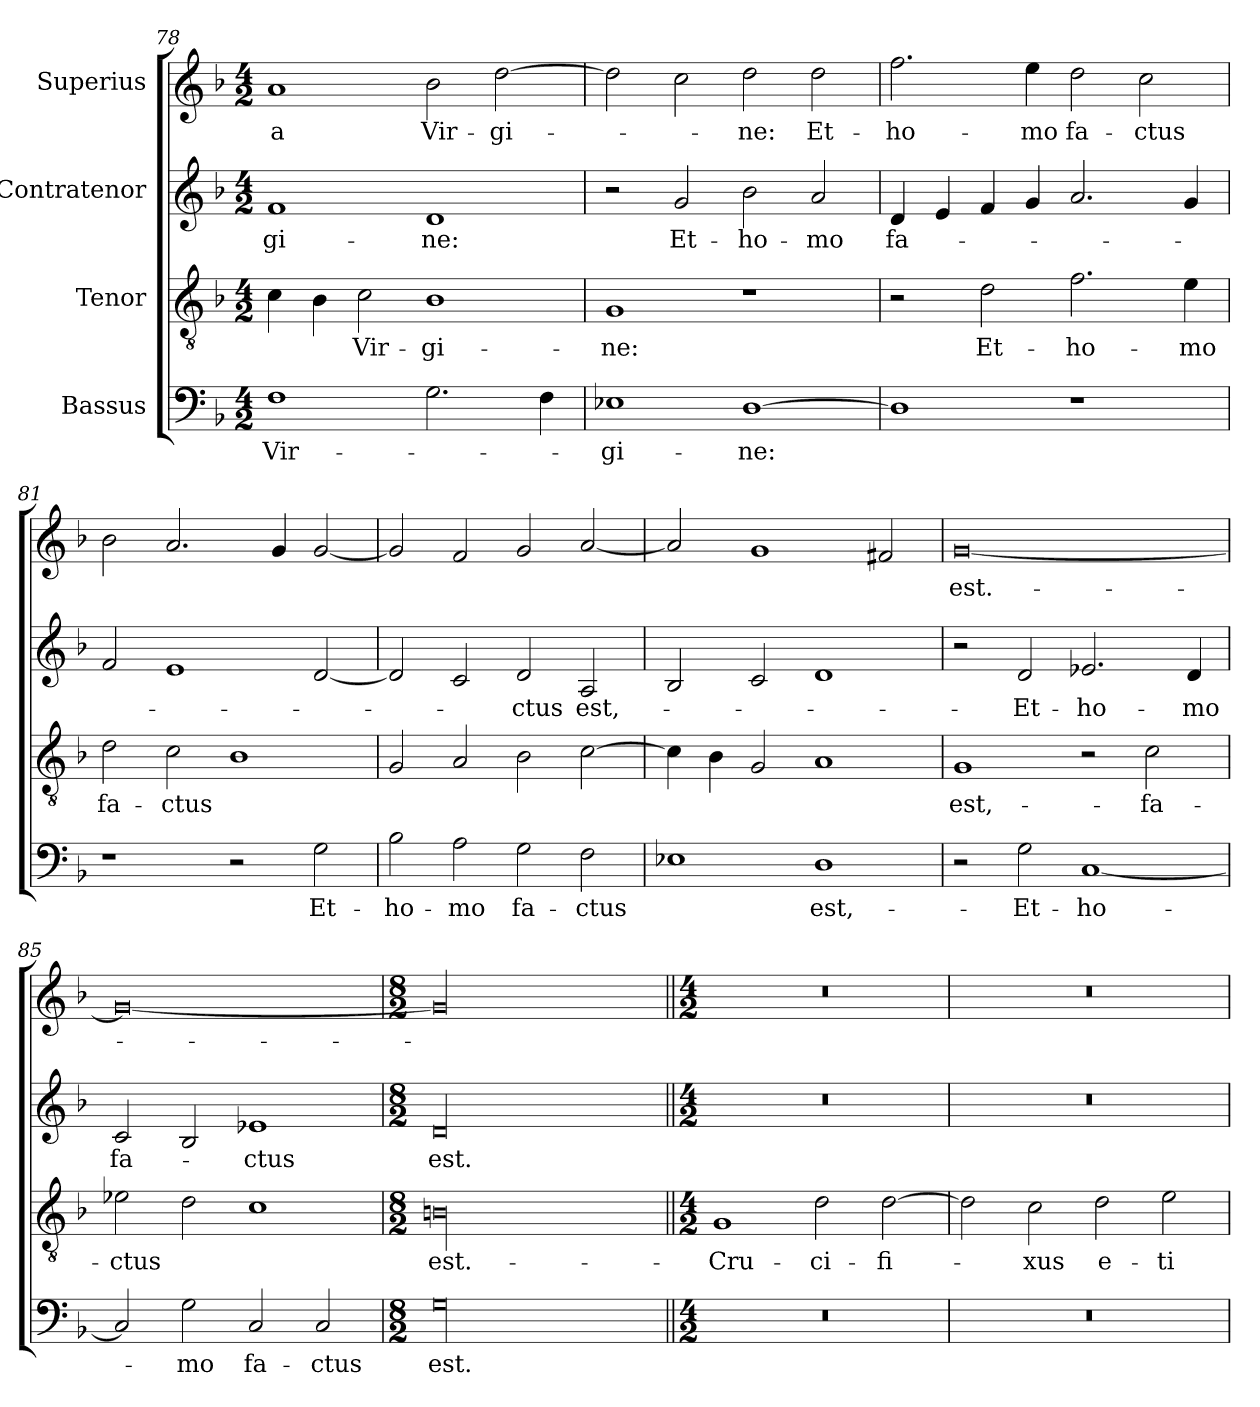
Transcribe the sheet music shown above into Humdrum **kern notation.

**kern	**text	**kern	**text	**kern	**text	**kern	**text
*part4	*part4	*part3	*part3	*part2	*part2	*part1	*part1
*staff4	*staff4	*staff3	*staff3	*staff2	*staff2	*staff1	*staff1
*I"Bassus	*	*I"Tenor	*	*I"Contratenor	*	*I"Superius	*
*clefF4	*	*clefGv2	*	*clefG2	*	*clefG2	*
*k[b-]	*	*k[b-]	*	*k[b-]	*	*k[b-]	*
*M4/2	*	*M4/2	*	*M4/2	*	*M4/2	*
=78	=78	=78	=78	=78	=78	=78	=78
1F\	Vir-	4c\	.	1f/	-gi-	1a/	-a
.	.	4B-\	.	.	.	.	.
.	.	2c\	Vir-	.	.	.	.
2.G\	.	1B-\	-gi-	1d/	-ne:	2b-\	Vir-
.	.	.	.	.	.	[2dd\	-gi-
4F\	.	.	.	.	.	.	.
=79	=79	=79	=79	=79	=79	=79	=79
1E-X\	-gi-	1G/	-ne:	2r	.	2dd\]	.
.	.	.	.	2g/	Et-	2cc\	.
[1D\	-ne:	1r	.	2b-\	ho-	2dd\	-ne:
.	.	.	.	2a/	-mo	2dd\	Et-
=80	=80	=80	=80	=80	=80	=80	=80
1D\]	.	2r	.	4d/	fa-	2.ff\	ho-
.	.	.	.	4e/	.	.	.
.	.	2d\	Et-	4f/	.	.	.
.	.	.	.	4g/	.	4ee\	-mo
1r	.	2.f\	ho-	2.a/	.	2dd\	fa-
.	.	.	.	.	.	2cc\	-ctus
.	.	4e\	-mo	4g/	.	.	.
=81	=81	=81	=81	=81	=81	=81	=81
1r	.	2d\	fa-	2f/	.	2b-\	.
.	.	2c\	-ctus	1e/	.	2.a/	.
2r	.	1B-\	.	.	.	.	.
.	.	.	.	.	.	4g/	.
2G\	Et-	.	.	[2d/	.	[2g/	.
=82	=82	=82	=82	=82	=82	=82	=82
2B-\	ho-	2G/	.	2d/]	.	2g/]	.
2A\	-mo	2A/	.	2c/	.	2f/	.
2G\	fa-	2B-\	.	2d/	-ctus	2g/	.
2F\	-ctus	[2c\	.	2A/	est,-	[2a/	.
=83	=83	=83	=83	=83	=83	=83	=83
1E-X\	.	4c\]	.	2B-/	.	2a/]	.
.	.	4B-\	.	.	.	.	.
.	.	2G/	.	2c/	.	1g/	.
1D\	est,-	1A/	.	1d/	.	.	.
.	.	.	.	.	.	2f#X/	.
=84	=84	=84	=84	=84	=84	=84	=84
2r	.	1G/	est,-	2r	.	[0g/	est.-
2G\	Et-	.	.	2d/	Et-	.	.
[1C/	ho-	2r	.	2.e-X/	ho-	.	.
.	.	2c\	fa-	.	.	.	.
.	.	.	.	4d/	-mo	.	.
=85	=85	=85	=85	=85	=85	=85	=85
2C/]	.	2e-X\	-ctus	2c/	fa-	0g/_	.
2G\	-mo	2d\	.	2B-/	.	.	.
2C/	fa-	1c\	.	1e-X/	-ctus	.	.
2C/	-ctus	.	.	.	.	.	.
=86	=86	=86	=86	=86	=86	=86	=86
*M8/2	*	*M8/2	*	*M8/2	*	*M8/2	*
00G\	est.-	00Bn\	est.-	00d/	est.-	00g/]	.
=87||	=87||	=87||	=87||	=87||	=87||	=87||	=87||
*M4/2	*	*M4/2	*	*M4/2	*	*M4/2	*
0r	.	1G/	Cru-	0r	.	0r	.
.	.	2d\	-ci-	.	.	.	.
.	.	[2d\	-fi-	.	.	.	.
=88	=88	=88	=88	=88	=88	=88	=88
0r	.	2d\]	.	0r	.	0r	.
.	.	2c\	-xus	.	.	.	.
.	.	2d\	e-	.	.	.	.
.	.	2e\	-ti-	.	.	.	.
=	=	=	=	=	=	=	=
*-	*-	*-	*-	*-	*-	*-	*-
